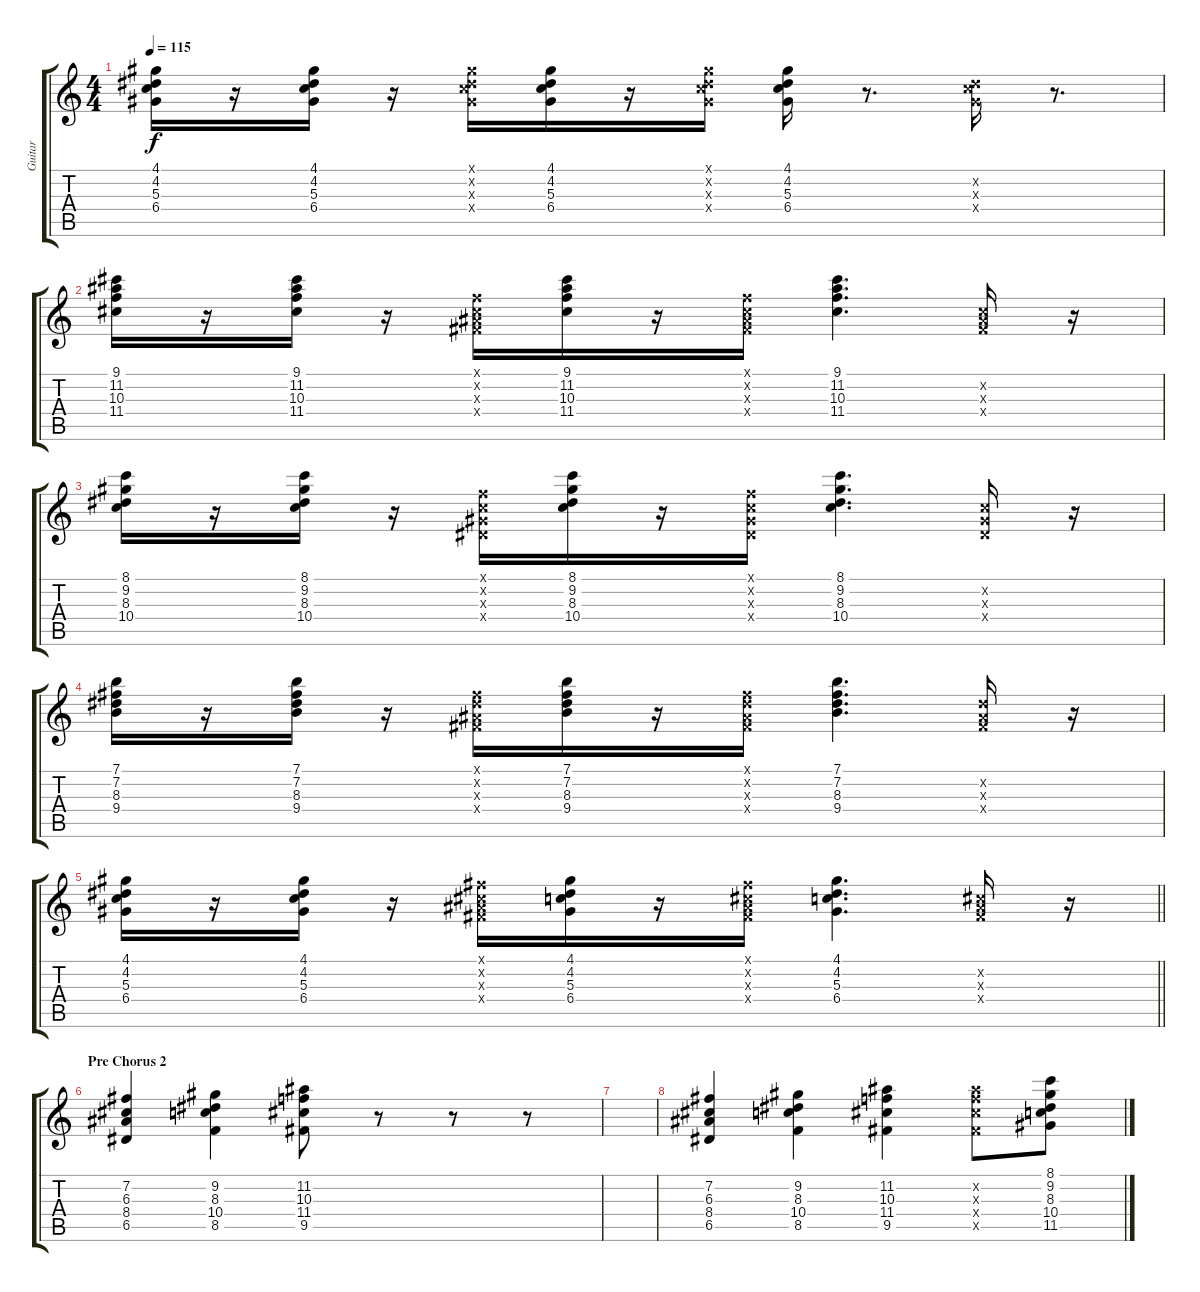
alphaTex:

\track ("Guitar" "Guitar") {instrument electricguitarclean}
\staff {score tabs}
\tuning (E4 B3 G3 D3 A2 E2) {hide}
\ts (4 4)
\tempo 115
\clef g2
\ks c
(4.1 4.2 5.3 6.4).16{dy f} r.16 (4.1 4.2 5.3 6.4).16 r.16 (4.1{x} 4.2{x} 5.3{x} 6.4{x}).16 (4.1 4.2 5.3 6.4).16 r.16 (4.1{x} 4.2{x} 5.3{x} 6.4{x}).16 (4.1 4.2 5.3 6.4).16 r.8{d} (4.2{x} 5.3{x} 6.4{x}).16 r.8{d} |
(9.1 11.2 10.3 11.4).16 r.16 (9.1 11.2 10.3 11.4).16 r.16 (1.1{x} 2.2{x} 3.3{x} 4.4{x}).16 (9.1 11.2 10.3 11.4).16 r.16 (1.1{x} 2.2{x} 3.3{x} 4.4{x}).16 (9.1 11.2 10.3 11.4).4{d} (2.2{x} 3.3{x} 4.4{x}).16 r.16 |
(8.1 9.2 8.3 10.4).16 r.16 (8.1 9.2 8.3 10.4).16 r.16 (1.1{x} 1.2{x} 1.3{x} 1.4{x}).16 (8.1 9.2 8.3 10.4).16 r.16 (1.1{x} 1.2{x} 1.3{x} 1.4{x}).16 (8.1 9.2 8.3 10.4).4{d} (1.2{x} 1.3{x} 1.4{x}).16 r.16 |
(7.1 7.2 8.3 9.4).16 r.16 (7.1 7.2 8.3 9.4).16 r.16 (2.1{x} 4.2{x} 3.3{x} 4.4{x}).16 (7.1 7.2 8.3 9.4).16 r.16 (2.1{x} 4.2{x} 3.3{x} 4.4{x}).16 (7.1 7.2 8.3 9.4).4{d} (4.2{x} 3.3{x} 4.4{x}).16 r.16 |
\barLineRight lightlight
(4.1 4.2 5.3 6.4).16 r.16 (4.1 4.2 5.3 6.4).16 r.16 (2.1{x} 2.2{x} 3.3{x} 4.4{x}).16 (4.1 4.2 5.3 6.4).16 r.16 (2.1{x} 2.2{x} 3.3{x} 4.4{x}).16 (4.1 4.2 5.3 6.4).4{d} (2.2{x} 3.3{x} 4.4{x}).16 r.16 |
\section ("" "Pre Chorus 2")
(7.2 6.3 8.4 6.5).4 (9.2 8.3 10.4 8.5).4 (11.2 10.3 11.4 9.5).8 r.8 r.8 r.8 |
|
(7.2 6.3 8.4 6.5).4 (9.2 8.3 10.4 8.5).4 (11.2 10.3 11.4 9.5).4 (11.2{x} 10.3{x} 11.4{x} 9.5{x}).8 (8.1 9.2 8.3 10.4 11.5).8
